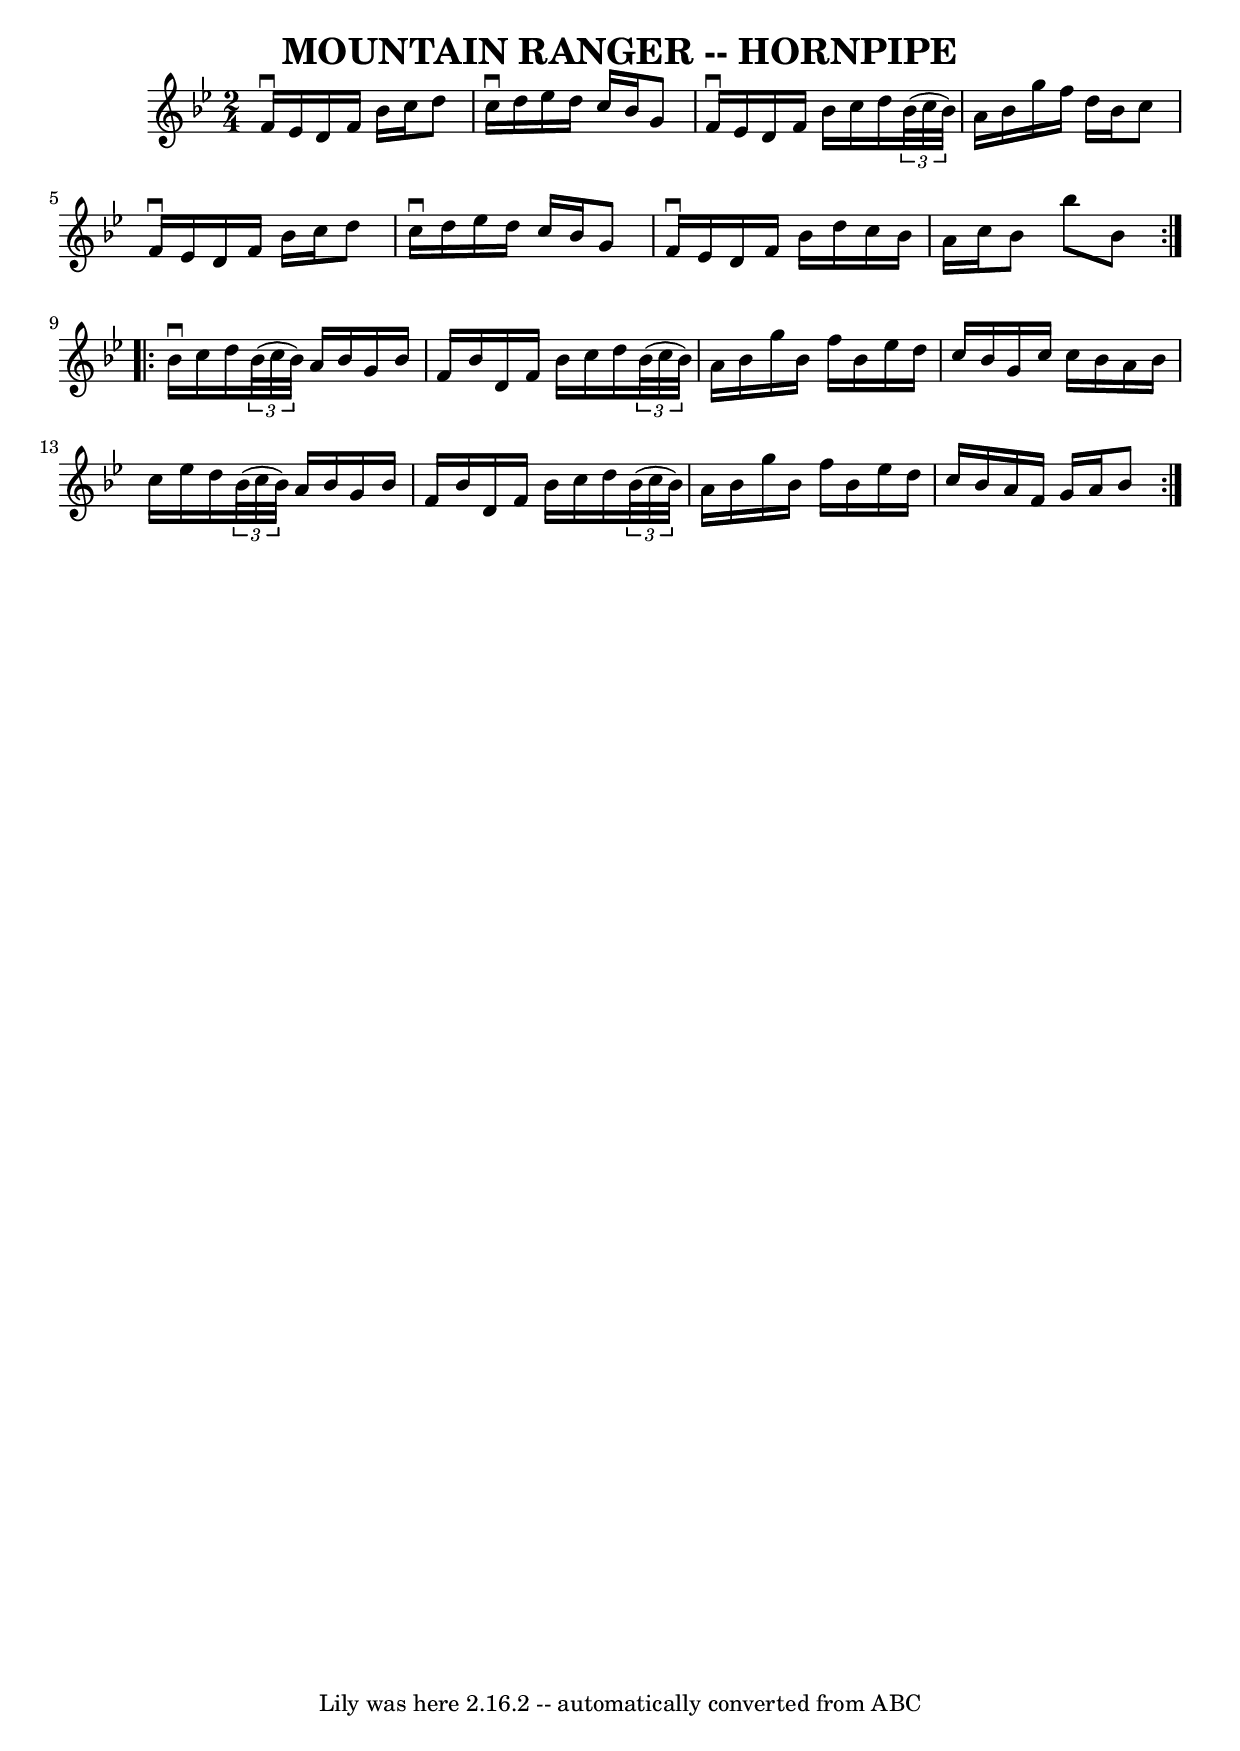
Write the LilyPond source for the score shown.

\version "2.7.40"
\include "Mammoth.ily"
\header {
	book = "Ryan's Mammoth Collection of Fiddle Tunes"
	crossRefNumber = "1"
	footnotes = "\\\\\\\\MOUNTAIN RANGER. (First couple cross over.) First lady down the centre with\\\\2d gent, and back. (Same time.) First gent balance with 2d lady, and turn.\\\\First gent down the centre with 2d lady, and back. (Same time.) First lady\\\\balance to 2d gent, and turn.  First couple down the centre and back, cast off.\\\\Ladies' chain."
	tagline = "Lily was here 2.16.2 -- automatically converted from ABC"
	title = "MOUNTAIN RANGER -- HORNPIPE"
}
voicedefault =  {
\set Score.defaultBarType = "empty"

\repeat volta 2 {
\time 2/4 \key bes \major f'16^\downbow ees'16        |
 d'16    
f'16 bes'16 c''16 d''8 c''16^\downbow d''16    |
   
ees''16 d''16 c''16 bes'16 g'8 f'16^\downbow ees'16    
|
 d'16 f'16 bes'16 c''16 d''16    \times 2/3 { bes'32 (
 c''32 bes'32) } a'16 bes'16    |
 g''16 f''16 d''16   
 bes'16 c''8 f'16^\downbow ees'16  |
     |
 d'16    
f'16 bes'16 c''16 d''8 c''16^\downbow d''16    |
   
ees''16 d''16 c''16 bes'16 g'8 f'16^\downbow ees'16    
|
 d'16 f'16 bes'16 d''16 c''16 bes'16 a'16 c''16  
  |
 bes'8 bes''8 bes'8    }     \repeat volta 2 { bes'16 
^\downbow c''16        |
 d''16    \times 2/3 { bes'32 (c''32    
bes'32) } a'16 bes'16 g'16 bes'16 f'16 bes'16    |
   
d'16 f'16 bes'16 c''16 d''16    \times 2/3 { bes'32 (c''32    
bes'32) } a'16 bes'16    |
 g''16 bes'16 f''16 bes'16  
 ees''16 d''16 c''16 bes'16    |
 g'16 c''16 c''16    
bes'16 a'16 bes'16 c''16 ees''16    |
     |
 d''16   
 \times 2/3 { bes'32 (c''32 bes'32) } a'16 bes'16 g'16    
bes'16 f'16 bes'16    |
 d'16 f'16 bes'16 c''16 d''16 
   \times 2/3 { bes'32 (c''32 bes'32) } a'16 bes'16    |
 
 g''16 bes'16 f''16 bes'16 ees''16 d''16 c''16 bes'16    
|
 a'16 f'16 g'16 a'16 bes'8    }   
}

\score{
    <<

	\context Staff="default"
	{
	    \voicedefault 
	}

    >>
	\layout {
	}
	\midi {}
}
